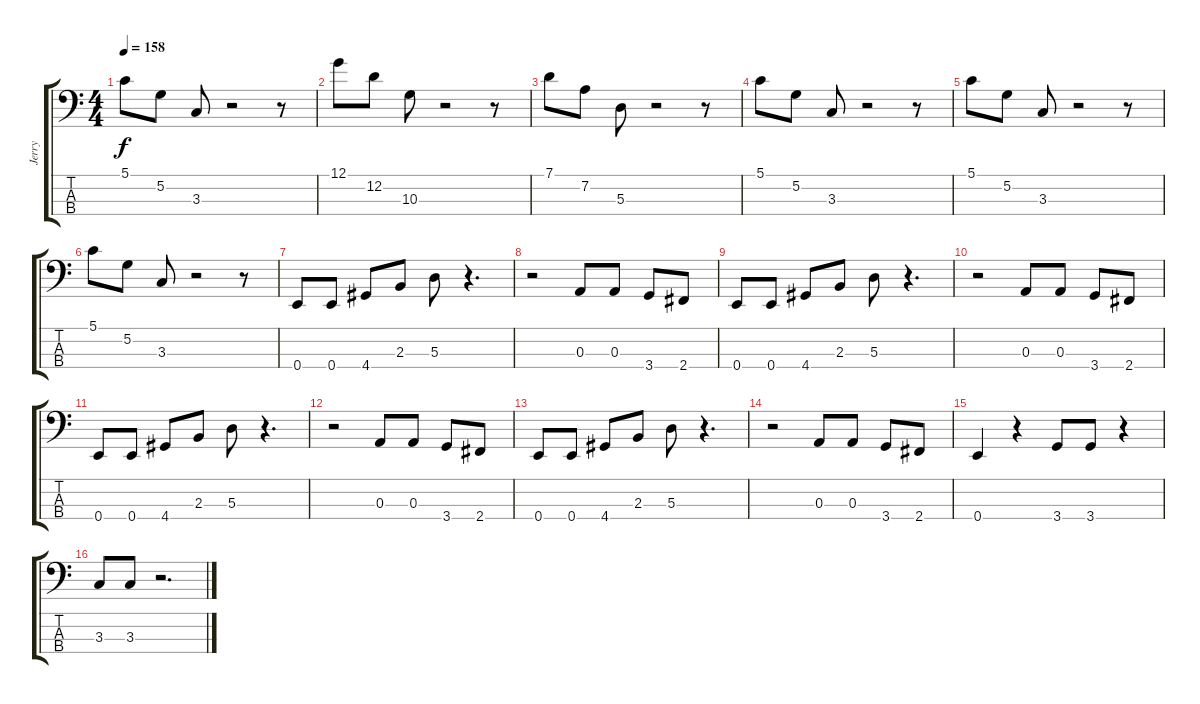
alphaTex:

\track ("Jerry" "Jerry") {instrument synthbass2}
\staff {score tabs}
\tuning (G2 D2 A1 E1) {hide}
\ts (4 4)
\tempo 158
\clef f4
\ks c
5.1.8{dy f} 5.2.8 3.3.8 r.2 r.8 |
12.1.8 12.2.8 10.3.8 r.2 r.8 |
7.1.8 7.2.8 5.3.8 r.2 r.8 |
5.1.8 5.2.8 3.3.8 r.2 r.8 |
5.1.8 5.2.8 3.3.8 r.2 r.8 |
5.1.8 5.2.8 3.3.8 r.2 r.8 |
0.4.8 0.4.8 4.4.8 2.3.8 5.3.8 r.4{d} |
r.2 0.3.8 0.3.8 3.4.8 2.4.8 |
0.4.8 0.4.8 4.4.8 2.3.8 5.3.8 r.4{d} |
r.2 0.3.8 0.3.8 3.4.8 2.4.8 |
0.4.8 0.4.8 4.4.8 2.3.8 5.3.8 r.4{d} |
r.2 0.3.8 0.3.8 3.4.8 2.4.8 |
0.4.8 0.4.8 4.4.8 2.3.8 5.3.8 r.4{d} |
r.2 0.3.8 0.3.8 3.4.8 2.4.8 |
0.4.4 r.4 3.4.8 3.4.8 r.4 |
3.3.8 3.3.8 r.2{d}
